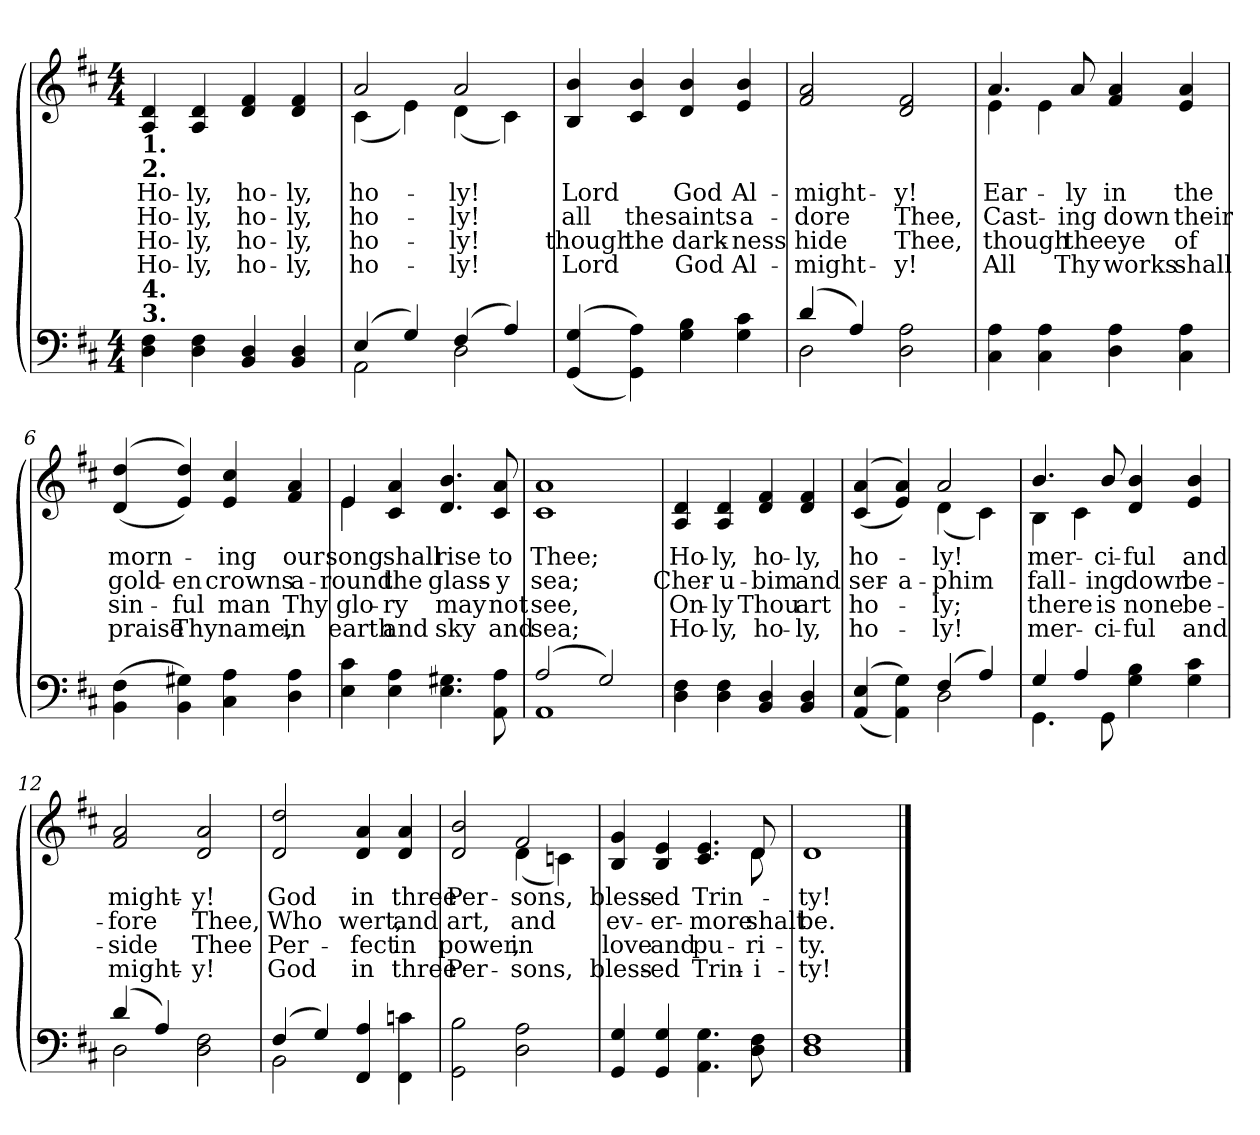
**kern	**kern	**text	**text	**text	**text
*part2	*part1	*part1	*part1	*part1	*part1
*staff2	*staff1	*staff1	*staff1	*staff1	*staff1
*clefF4	*clefG2	*	*	*	*
*k[f#c#]	*k[f#c#]	*	*	*	*
*D:	*D:	*	*	*	*
*M4/4	*M4/4	*	*	*	*
=1	=1	=1	=1	=1	=1
!	!LO:TX:b:B:t=1.	!	!	!	!
!	!LO:TX:b:B:t=2.	!	!	!	!
!LO:TX:a:B:t=3.	!	!	!	!	!
!LO:TX:a:B:t=4.	!	!	!	!	!
4D\ 4F#\	4A/ 4d/	Ho-	Ho-	Ho-	Ho-
4D\ 4F#\	4A/ 4d/	-ly,	-ly,	-ly,	-ly,
4BB/ 4D/	4d/ 4f#/	ho-	ho-	ho-	ho-
4BB/ 4D/	4d/ 4f#/	-ly,	-ly,	-ly,	-ly,
=2	=2	=2	=2	=2	=2
*^	*^	*	*	*	*
(4E/	2AA\	2a/	(4c#\	ho-	ho-	ho-	ho-
4G/)	.	.	4e\)	.	.	.	.
(4F#/	2D\	2a/	(4d\	-ly!	-ly!	-ly!	-ly!
4A/)	.	.	4c#\)	.	.	.	.
*v	*v	*	*	*	*	*	*
*	*v	*v	*	*	*	*
=3	=3	=3	=3	=3	=3
((4GG/ 4G/	4B/ 4b/	Lord	all	though	Lord
4GG\ 4A\))	4c#/ 4b/	.	the	the	.
4G\ 4B\	4d/ 4b/	God	saints	dark-	God
4G\ 4c#\	4e/ 4b/	Al-	a-	-ness	Al-
=4	=4	=4	=4	=4	=4
*^	*	*	*	*	*
(4d/	2D\	2f#/ 2a/	-might-	-dore	hide	-might-
4A/)	.	.	.	.	.	.
2D\ 2A\	2ryy	2d/ 2f#/	-y!	Thee,	Thee,	-y!
*v	*v	*	*	*	*	*
!!LO:LB:g=z
=5	=5	=5	=5	=5	=5
*	*^	*	*	*	*
4C#\ 4A\	4.a/	4e\	Ear-	Cast-	though	All
4C#\ 4A\	.	4e\	.	.	.	.
.	8a/	.	-ly	-ing	the	Thy
4D\ 4A\	4f#/ 4a/	2ryy	in	down	eye	works
4C#\ 4A\	4e/ 4a/	.	the	their	of	shall
*	*v	*v	*	*	*	*
=6	=6	=6	=6	=6	=6
(4BB\ 4F#\	((4d/ 4dd/	morn-	gold-	sin-	praise
4BB\ 4G#X\)	4e/ 4dd/))	.	-en	-ful	Thy
4C#\ 4A\	4e/ 4cc#/	-ing	crowns	man	name,
4D\ 4A\	4f#/ 4a/	our	a-	Thy	in
=7	=7	=7	=7	=7	=7
*	*^	*	*	*	*
4E\ 4c#\	4e\	4e/	song	-round	glo-	earth
4E\ 4A\	4c#/ 4a/	2.ryy	shall	the	-ry	and
4.E\ 4.G#X\	4.d/ 4.b/	.	rise	glass-	may	sky
8AA\ 8A\	8c#/ 8a/	.	to	-y	not	and
*	*v	*v	*	*	*	*
=8	=8	=8	=8	=8	=8
*^	*	*	*	*	*
(2A/	1AA	1c# 1a	Thee;	sea;	see,	sea;
2G/)	.	.	.	.	.	.
*v	*v	*	*	*	*	*
!!LO:LB:g=z
=9	=9	=9	=9	=9	=9
4D\ 4F#\	4A/ 4d/	Ho-	Cher-	On-	Ho-
4D\ 4F#\	4A/ 4d/	-ly,	-u-	-ly	-ly,
4BB/ 4D/	4d/ 4f#/	ho-	-bim	Thou	ho-
4BB/ 4D/	4d/ 4f#/	-ly,	and	art	-ly,
=10	=10	=10	=10	=10	=10
*^	*^	*	*	*	*
((4AA/ 4E/	2ryy	((4c#/ 4a/	2ryy	ho-	ser-	ho-	ho-
4AA\ 4G\))	.	4e/ 4a/))	.	.	-a-	.	.
(4F#/	2D\	2a/	(4d\	-ly!	-phim	-ly;	-ly!
4A/)	.	.	4c#\)	.	.	.	.
=11	=11	=11	=11	=11	=11	=11	=11
4G/	4.GG\	4.b/	4B\	mer-	fall-	there	mer-
4A/	.	.	4c#\	.	.	.	.
.	8GG\	8b/	.	-ci-	-ing	is	-ci-
4G\ 4B\	2ryy	4d/ 4b/	2ryy	-ful	down	none	-ful
4G\ 4c#\	.	4e/ 4b/	.	and	be-	be-	and
*	*	*v	*v	*	*	*	*
=12	=12	=12	=12	=12	=12	=12
(4d/	2D\	2f#/ 2a/	might-	-fore	-side	might-
4A/)	.	.	.	.	.	.
2D\ 2F#\	2ryy	2d/ 2a/	-y!	Thee,	Thee	-y!
!!LO:LB:g=z
=13	=13	=13	=13	=13	=13	=13
(4F#/	2BB\	2d/ 2dd/	God	Who	Per-	God
4G/)	.	.	.	.	.	.
4FF#/ 4A/	2ryy	4d/ 4a/	in	wert,	-fect	in
4FF#\ 4cn\	.	4d/ 4a/	three	and	in	three
*v	*v	*	*	*	*	*
=14	=14	=14	=14	=14	=14
*	*^	*	*	*	*
2GG\ 2B\	2d/ 2b/	2ryy	Per-	art,	power,	Per-
2D\ 2A\	2f#/	(4d\	-sons,	and	in	-sons,
.	.	4cn\)	.	.	.	.
=15	=15	=15	=15	=15	=15	=15
4GG/ 4G/	4B/ 4g/	2..ryy	bless-	ev-	love	bless-
4GG/ 4G/	4B/ 4e/	.	-ed	-er-	and	-ed
4.AA\ 4.G\	4.c#/ 4.e/	.	Trin-	-more	pu-	Trin-
8D\ 8F#\	8d\	8d/	.	shalt	-ri-	-i-
*	*v	*v	*	*	*	*
=16	=16	=16	=16	=16	=16
1D 1F#	1d	-ty!	be.	-ty.	-ty!
==	==	==	==	==	==
*-	*-	*-	*-	*-	*-
